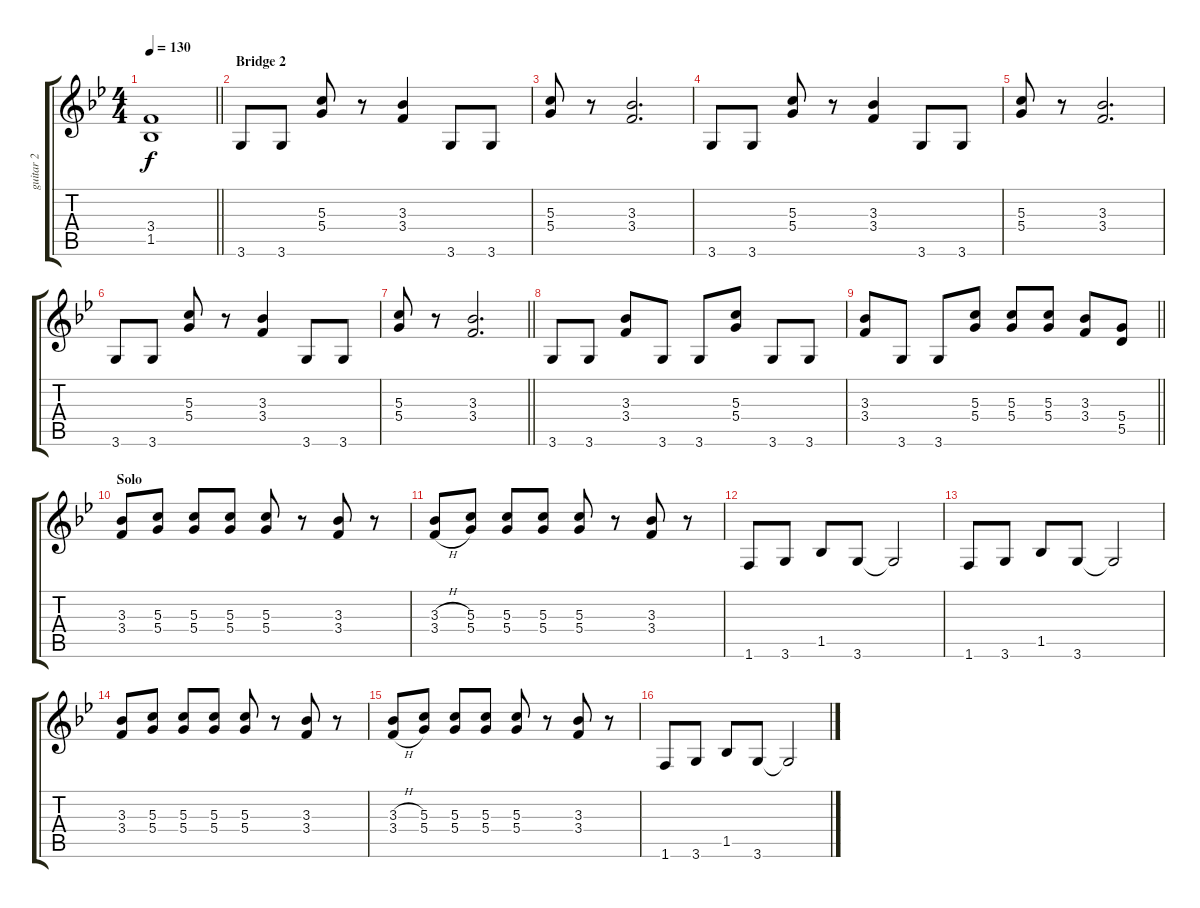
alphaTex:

\track ("guitar 2" "guitar 2") {instrument overdrivenguitar}
\staff {score tabs}
\tuning (E4 B3 G3 D3 A2 E2) {hide}
\ts (4 4)
\tempo 130
\clef g2
\barLineRight lightlight
\ks bb
(3.4{t} 1.5{t}).1{dy f} |
\section ("" "Bridge 2")
3.6.8 3.6.8 (5.3 5.4).8 r.8 (3.3 3.4).4 3.6.8 3.6.8 |
(5.3 5.4).8 r.8 (3.3 3.4).2{d} |
3.6.8 3.6.8 (5.3 5.4).8 r.8 (3.3 3.4).4 3.6.8 3.6.8 |
(5.3 5.4).8 r.8 (3.3 3.4).2{d} |
3.6.8 3.6.8 (5.3 5.4).8 r.8 (3.3 3.4).4 3.6.8 3.6.8 |
\barLineRight lightlight
(5.3 5.4).8 r.8 (3.3 3.4).2{d} |
3.6.8 3.6.8 (3.3 3.4).8 3.6.8 3.6.8 (5.3 5.4).8 3.6.8 3.6.8 |
\barLineRight lightlight
(3.3 3.4).8 3.6.8 3.6.8 (5.3 5.4).8 (5.3 5.4).8 (5.3 5.4).8 (3.3 3.4).8 (5.4 5.5).8 |
\section ("" "Solo")
(3.3 3.4).8 (5.3 5.4).8 (5.3 5.4).8 (5.3 5.4).8 (5.3 5.4).8 r.8 (3.3 3.4).8 r.8 |
(3.3{h} 3.4{h}).8 (5.3 5.4).8 (5.3 5.4).8 (5.3 5.4).8 (5.3 5.4).8 r.8 (3.3 3.4).8 r.8 |
1.6.8 3.6.8 1.5.8 3.6.8 3.6{t}.2 |
1.6.8 3.6.8 1.5.8 3.6.8 3.6{t}.2 |
(3.3 3.4).8 (5.3 5.4).8 (5.3 5.4).8 (5.3 5.4).8 (5.3 5.4).8 r.8 (3.3 3.4).8 r.8 |
(3.3{h} 3.4{h}).8 (5.3 5.4).8 (5.3 5.4).8 (5.3 5.4).8 (5.3 5.4).8 r.8 (3.3 3.4).8 r.8 |
1.6.8 3.6.8 1.5.8 3.6.8 3.6{t}.2
